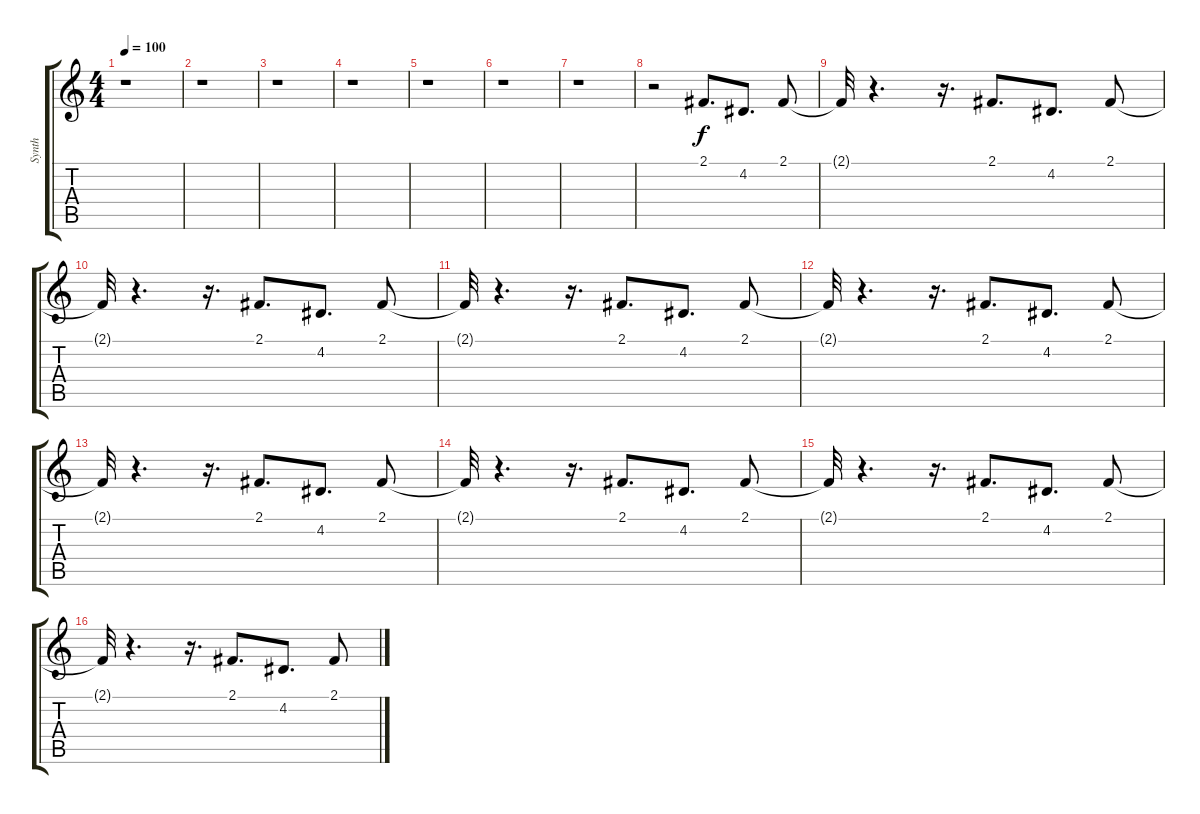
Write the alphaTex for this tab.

\track ("Synth" "Synth") {instrument lead2sawtooth}
\staff {score tabs}
\tuning (E4 B3 G3 D3 A2 E2) {hide}
\ts (4 4)
\tempo 100
\clef g2
\ks c
r.1{dy f} |
r.1 |
r.1 |
r.1 |
r.1 |
r.1 |
r.1 |
r.2 2.1.8{d} 4.2.8{d} 2.1.8 |
2.1{t}.32 r.4{d} r.16{d} 2.1.8{d} 4.2.8{d} 2.1.8 |
2.1{t}.32 r.4{d} r.16{d} 2.1.8{d} 4.2.8{d} 2.1.8 |
2.1{t}.32 r.4{d} r.16{d} 2.1.8{d} 4.2.8{d} 2.1.8 |
2.1{t}.32 r.4{d} r.16{d} 2.1.8{d} 4.2.8{d} 2.1.8 |
2.1{t}.32 r.4{d} r.16{d} 2.1.8{d} 4.2.8{d} 2.1.8 |
2.1{t}.32 r.4{d} r.16{d} 2.1.8{d} 4.2.8{d} 2.1.8 |
2.1{t}.32 r.4{d} r.16{d} 2.1.8{d} 4.2.8{d} 2.1.8 |
2.1{t}.32 r.4{d} r.16{d} 2.1.8{d} 4.2.8{d} 2.1.8
